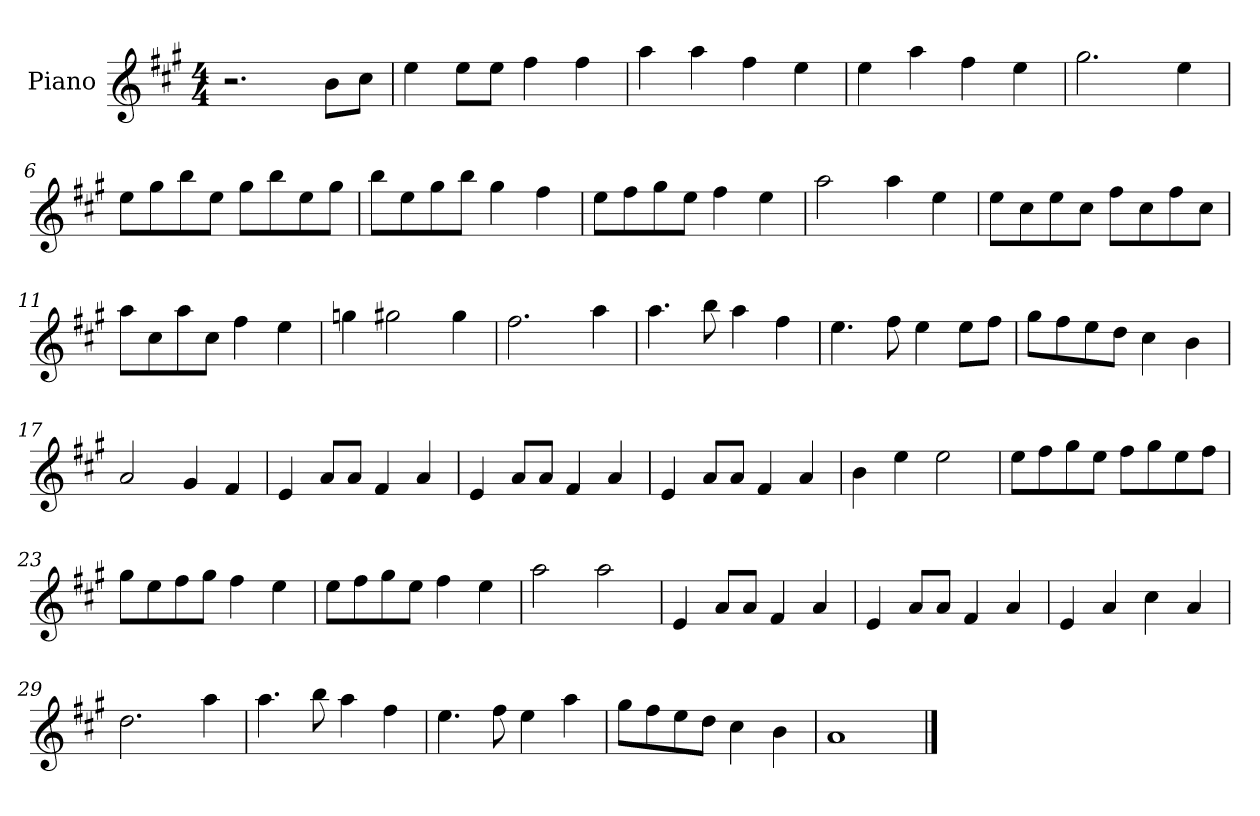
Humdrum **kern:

**kern
*part1
*staff1
*I"Piano
*I'Pno
*clefG2
*k[f#c#g#]
*M4/4
=1
2.r
8b\L
8cc#\J
=2
4ee\
8ee\L
8ee\J
4ff#\
4ff#\
=3
4aa\
4aa\
4ff#\
4ee\
=4
4ee\
4aa\
4ff#\
4ee\
=5
2.gg#\
4ee\
=6
8ee\L
8gg#\
8bb\
8ee\J
8gg#\L
8bb\
8ee\
8gg#\J
=7
8bb\L
8ee\
8gg#\
8bb\J
4gg#\
4ff#\
=8
8ee\L
8ff#\
8gg#\
8ee\J
4ff#\
4ee\
=9
2aa\
4aa\
4ee\
=10
8ee\L
8cc#\
8ee\
8cc#\J
8ff#\L
8cc#\
8ff#\
8cc#\J
=11
8aa\L
8cc#\
8aa\
8cc#\J
4ff#\
4ee\
=12
4ggn\
2gg#X\
4gg#\
=13
2.ff#\
4aa\
=14
4.aa\
8bb\
4aa\
4ff#\
=15
4.ee\
8ff#\
4ee\
8ee\L
8ff#\J
=16
8gg#\L
8ff#\
8ee\
8dd\J
4cc#\
4b\
=17
2a/
4g#/
4f#/
=18
4e/
8a/L
8a/J
4f#/
4a/
=19
4e/
8a/L
8a/J
4f#/
4a/
=20
4e/
8a/L
8a/J
4f#/
4a/
=21
4b\
4ee\
2ee\
=22
8ee\L
8ff#\
8gg#\
8ee\J
8ff#\L
8gg#\
8ee\
8ff#\J
=23
8gg#\L
8ee\
8ff#\
8gg#\J
4ff#\
4ee\
=24
8ee\L
8ff#\
8gg#\
8ee\J
4ff#\
4ee\
=25
2aa\
2aa\
=26
4e/
8a/L
8a/J
4f#/
4a/
=27
4e/
8a/L
8a/J
4f#/
4a/
=28
4e/
4a/
4cc#\
4a/
=29
2.dd\
4aa\
=30
4.aa\
8bb\
4aa\
4ff#\
=31
4.ee\
8ff#\
4ee\
4aa\
=32
8gg#\L
8ff#\
8ee\
8dd\J
4cc#\
4b\
=33
1a
==
*-
